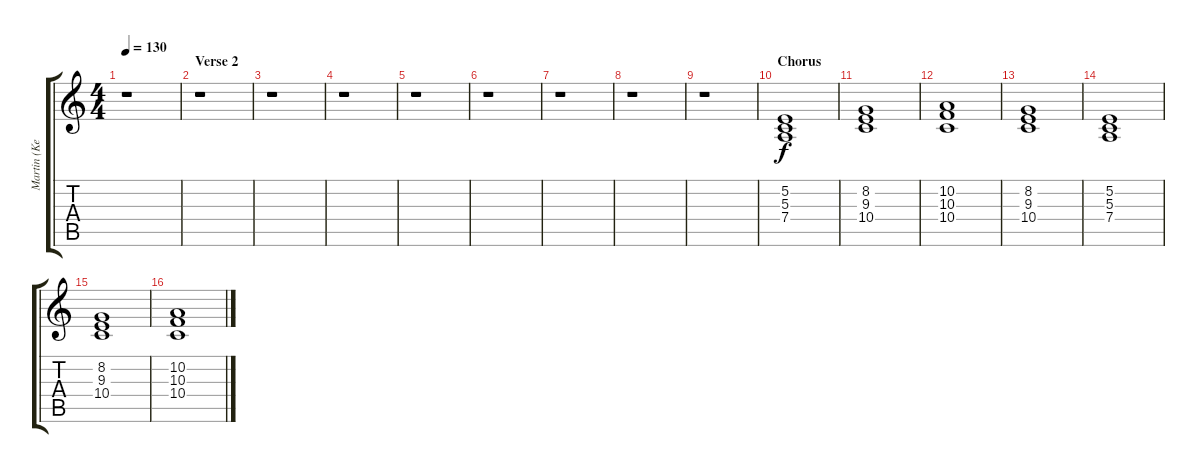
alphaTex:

\track ("Martin (Keyboard)" "Martin (Ke") {instrument stringensemble1}
\staff {score tabs}
\tuning (E4 B3 G3 D3 A2 E2) {hide}
\ts (4 4)
\tempo 130
\clef g2
\ks c
r.1{dy f} |
\section ("" "Verse 2")
r.1 |
r.1 |
r.1 |
r.1 |
r.1 |
r.1 |
r.1 |
r.1 |
\section ("" "Chorus")
(5.2 5.3 7.4).1 |
(8.2 9.3 10.4).1 |
(10.2 10.3 10.4).1 |
(8.2 9.3 10.4).1 |
(5.2 5.3 7.4).1 |
(8.2 9.3 10.4).1 |
(10.2 10.3 10.4).1
